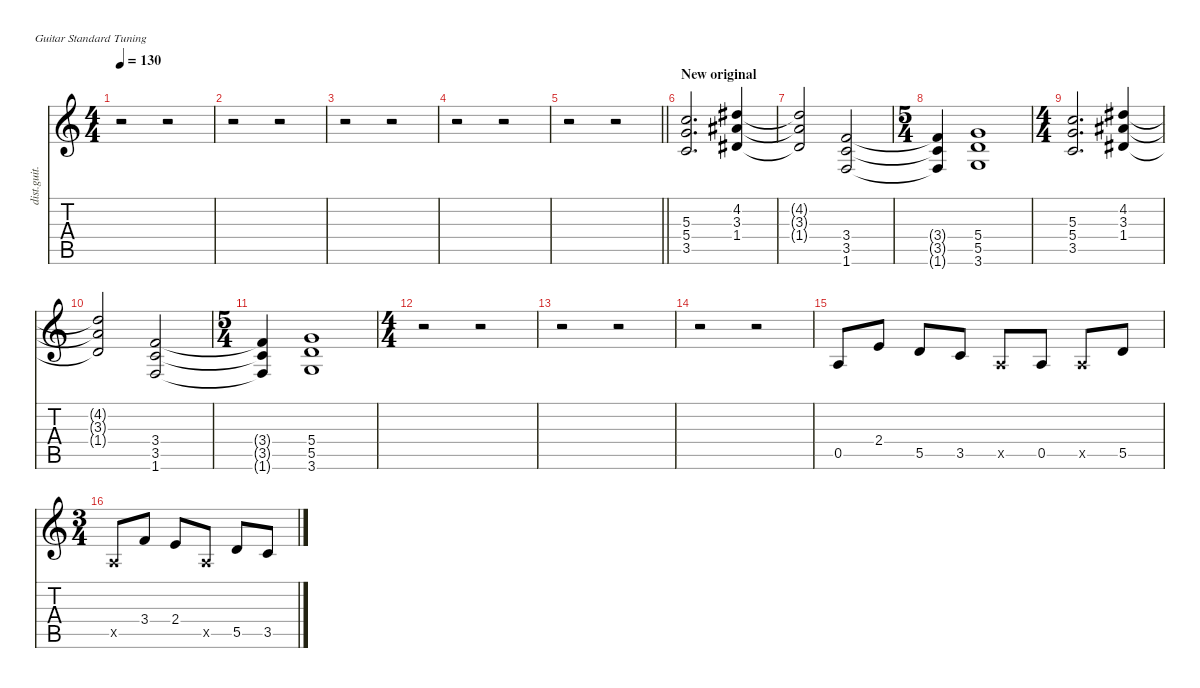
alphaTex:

\defaultSystemsLayout 4
\hideDynamics
\bracketExtendMode nobrackets
\track ("Hichem" "dist.guit.") {instrument distortionguitar}
\staff {score tabs}
\tuning (E4 B3 G3 D3 A2 E2)
\ts (4 4)
\tempo 130
\clef g2
\ks c
r.2{dy f beam Down} r.2{beam Down} |
r.2{beam Down} r.2{beam Down} |
r.2{beam Down} r.2{beam Down} |
r.2{beam Down} r.2{beam Down} |
\barLineRight lightlight
r.2{beam Down} r.2{beam Down} |
\section ("" "New original")
(5.3 5.4 3.5).2{d beam Up} (4.2{acc #} 3.3{acc #} 1.4{acc #}).4{beam Up} |
(4.2{t acc #} 3.3{t acc #} 1.4{t acc #}).2{beam Up} (3.4 3.5 1.6).2{beam Up} |
\ts (5 4)
\beaming (8 2 2 2 4)
(3.4{t} 3.5{t} 1.6{t}).4{beam Up} (5.4 5.5 3.6).1{beam Up} |
\ts (4 4)
\beaming (8 2 2 2 2)
(5.3 5.4 3.5).2{d beam Up} (4.2{acc #} 3.3{acc #} 1.4{acc #}).4{beam Up} |
(4.2{t acc #} 3.3{t acc #} 1.4{t acc #}).2{beam Up} (3.4 3.5 1.6).2{beam Up} |
\ts (5 4)
\beaming (8 2 2 2 4)
(3.4{t} 3.5{t} 1.6{t}).4{beam Up} (5.4 5.5 3.6).1{beam Up} |
\ts (4 4)
\beaming (8 2 2 2 2)
r.2{beam Down} r.2{beam Down} |
r.2{beam Down} r.2{beam Down} |
r.2{beam Down} r.2{beam Down} |
0.5.8{beam Up} 2.4.8{beam Up} 5.5.8{beam Up} 3.5.8{beam Up} 0.5{x}.8{beam Up} 0.5.8{beam Up} 0.5{x}.8{beam Up} 5.5.8{beam Up} |
\ts (3 4)
\beaming (8 2 2 2)
0.5{x}.8{beam Up} 3.4.8{beam Up} 2.4.8{beam Up} 0.5{x}.8{beam Up} 5.5.8{beam Up} 3.5.8{beam Up}
